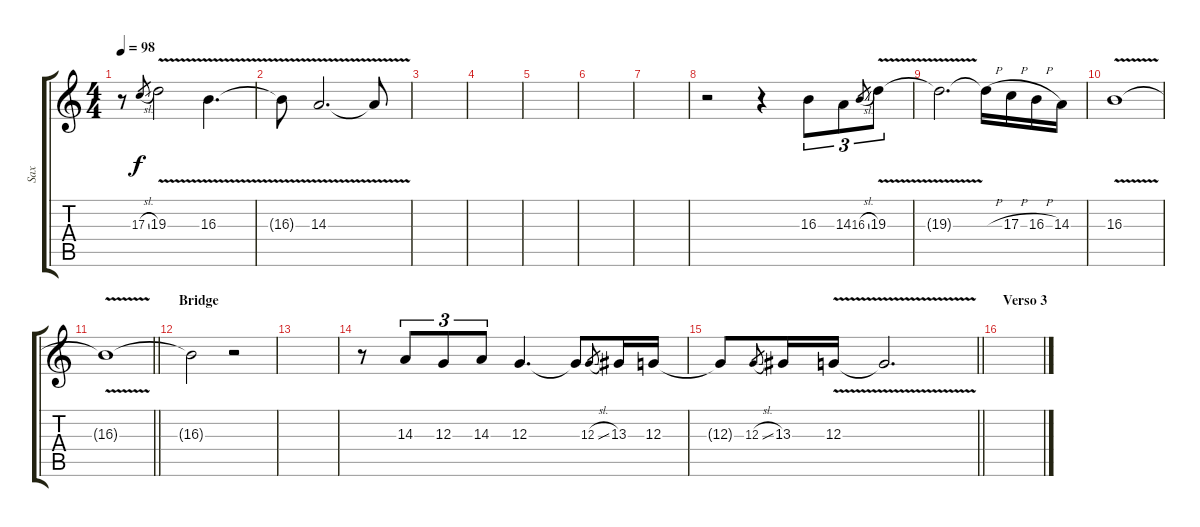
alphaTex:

\track ("Sax" "Sax") {instrument altosax}
\staff {score tabs}
\tuning (E4 B3 G3 D3 A2 E2) {hide}
\ts (4 4)
\tempo 98
\clef g2
\ks c
r.8{dy f volume 13} 17.3{sl}.8{gr} 19.3{v}.2 16.3{v}.4{d volume 5} |
16.3{t}.8 14.3{v}.2{d} 14.3{t}.8 |
|
|
|
|
|
r.2 r.4{volume 13} 16.3.8{tu (3 2)} 14.3.8{tu (3 2)} 16.3{sl}.8{gr} 19.3{v}.8{tu (3 2)} |
19.3{t}.2{d volume 10} 19.3{h t}.16 17.3{h}.16 16.3{h}.16 14.3.16 |
16.3{v}.1 |
\barLineRight lightlight
16.3{t}.1{volume 7} |
\section ("" "Bridge")
16.3{t}.2{volume 0} r.2 |
|
r.8{volume 13} 14.3.8{tu (3 2)} 12.3.8{tu (3 2)} 14.3.8{tu (3 2)} 12.3.4{d} 12.3{t}.8{volume 10} 12.3{sl}.8{gr} 13.3.16 12.3.16 |
\barLineRight lightlight
12.3{t}.8 12.3{sl}.8{gr} 13.3.16 12.3{v}.16 12.3{t}.2{d volume 0} |
\section ("" "Verso 3")
